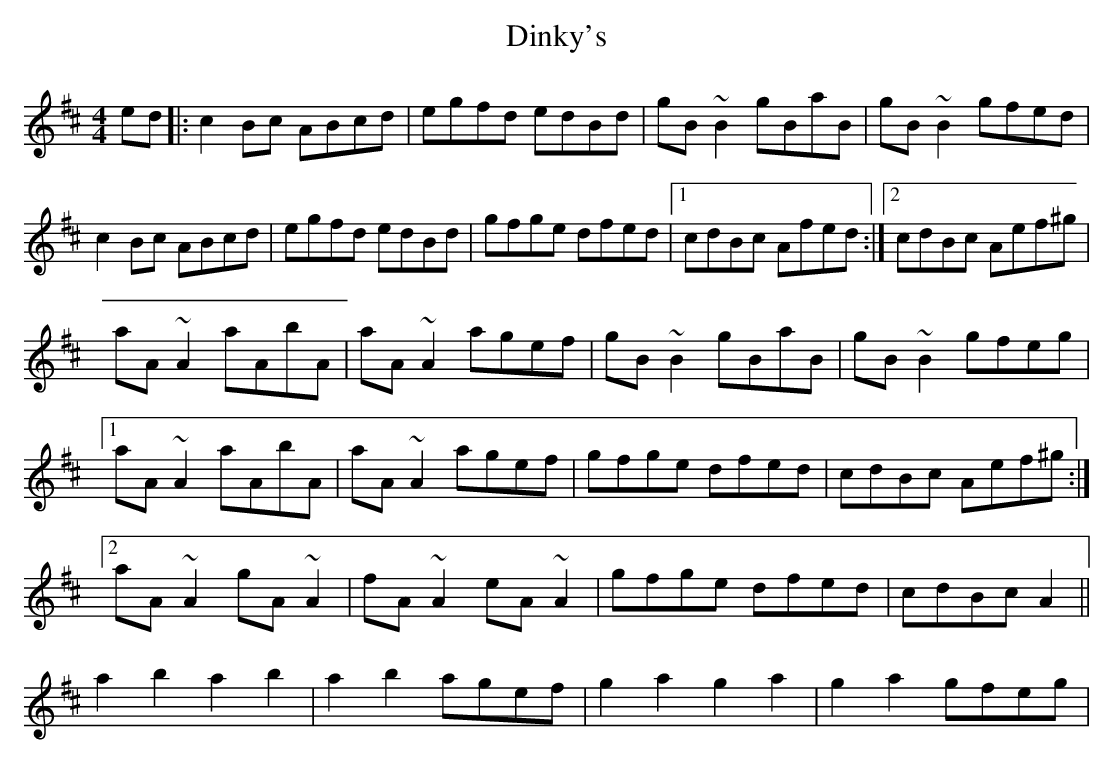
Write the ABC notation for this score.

X:1
T:Dinky's
M:4/4
L:1/8
K:Amix
ed|:c2Bc ABcd|egfd edBd|gB~B2 gBaB|gB~B2 gfed|
c2Bc ABcd|egfd edBd|gfge dfed|1 cdBc Afed:|2 cdBc Aef^g|
aA~A2 aAbA|aA~A2 agef|gB~B2 gBaB|gB~B2 gfeg|
[1 aA~A2 aAbA|aA~A2 agef|gfge dfed|cdBc Aef^g:|
[2 aA~A2 gA~A2|fA~A2 eA~A2|gfge dfed|cdBc A2||
a2b2 a2b2|a2b2 agef|g2a2 g2a2|g2a2 gfeg|
